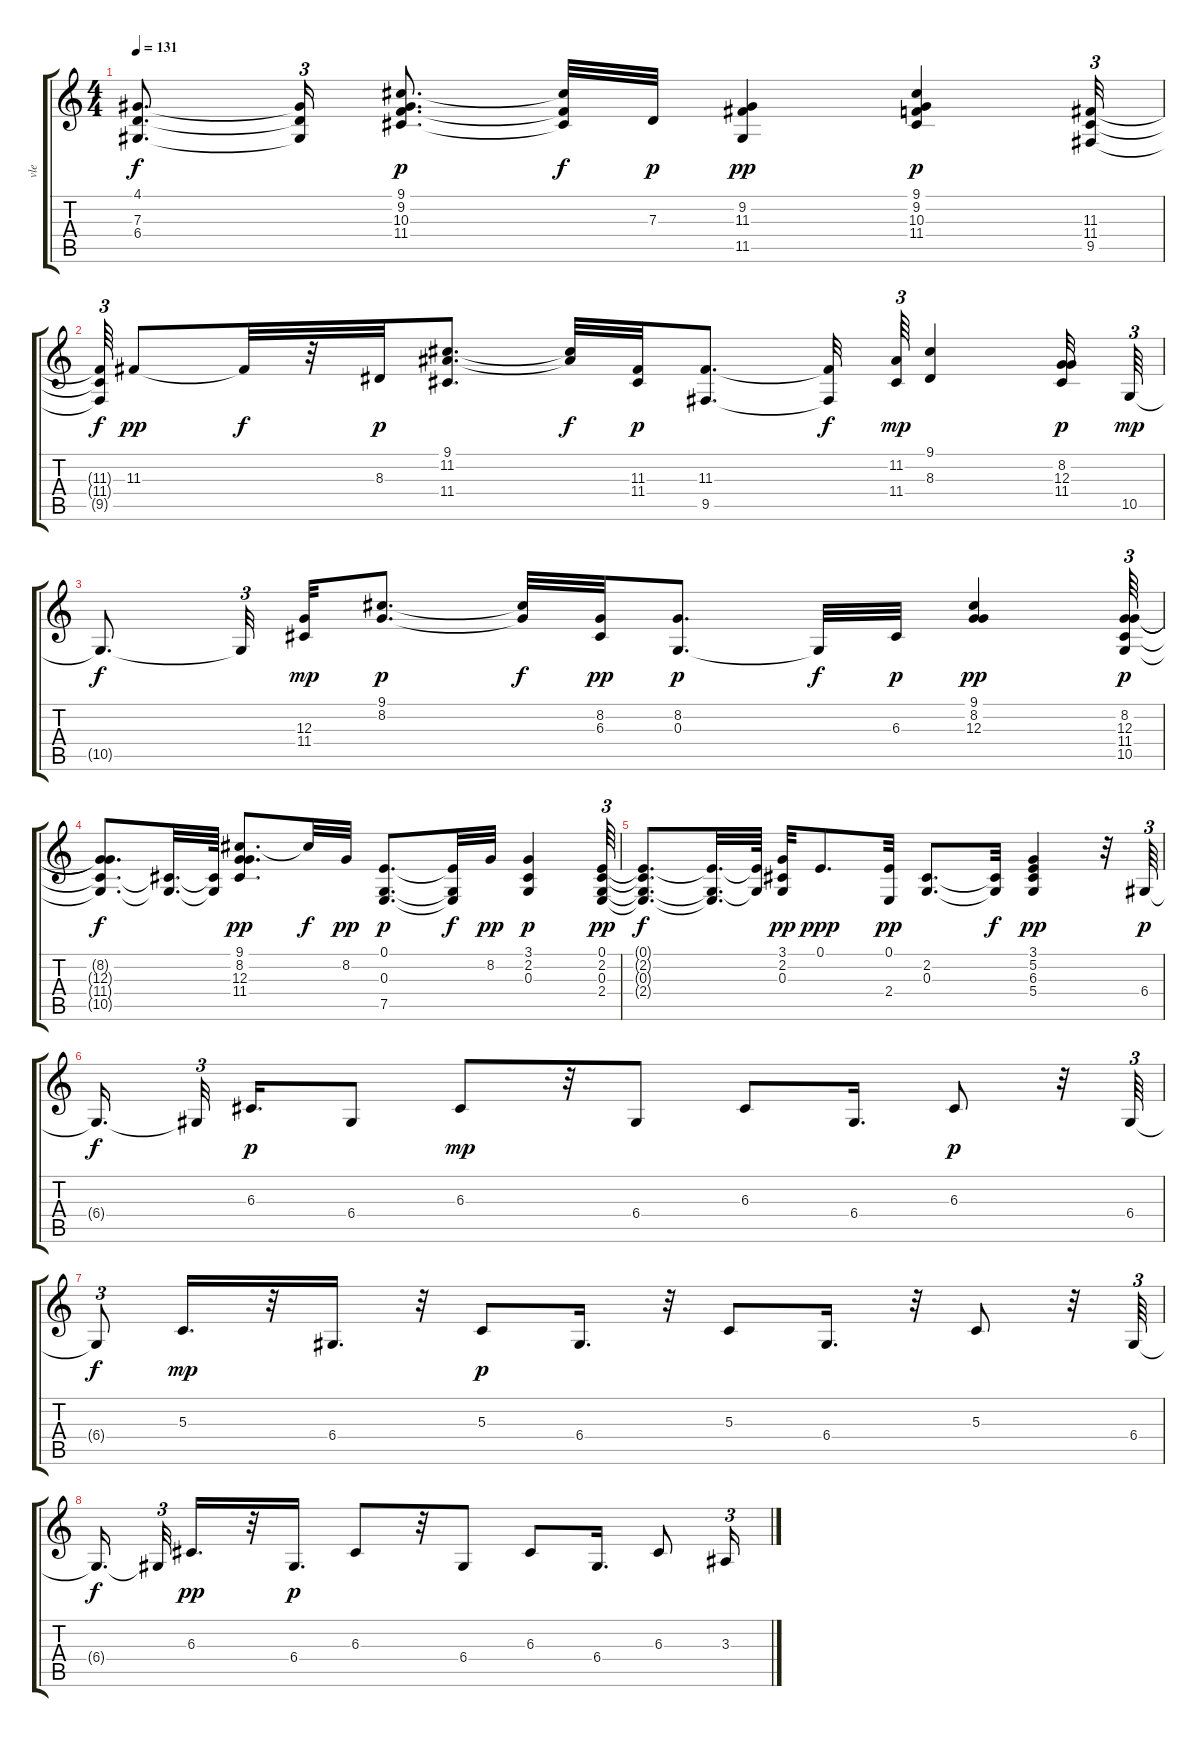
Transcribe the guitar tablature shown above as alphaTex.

\track ("vle" "vle") {instrument stringensemble2}
\staff {score tabs}
\tuning (E4 B3 G3 D3 A2 E2) {hide}
\ts (4 4)
\tempo 131
\clef g2
\ks c
(4.1{t} 7.3{t} 6.4{t}).8{d dy f} (4.1{t} 7.3{t} 6.4{t}).16{tu (3 2)} (9.1 9.2 10.3 11.4).8{d dy p} (9.1{t} 10.3{t} 11.4{t}).32{dy f} 7.3.32{dy p} (9.2 11.3 11.5).4{dy pp} (9.1 9.2 10.3 11.4).4{dy p} (11.3 11.4 9.5).32{tu (3 2)} |
(11.3{t} 11.4{t} 9.5{t}).64{tu (3 2) dy f} 11.3.8{dy pp} 11.3{t}.32{dy f} r.32 8.3.32{dy p} (9.1 11.2 11.4).8{d} (9.1{t} 11.2{t}).32{dy f} (11.3 11.4).32{dy p} (11.3 9.5).8{d} (11.3{t} 9.5{t}).32{dy f} (11.2 11.4).64{tu (3 2) dy mp} (9.1 8.3).4 (8.2 12.3 11.4).32{dy p} 10.5.64{tu (3 2) dy mp} |
10.5{t}.8{d dy f} 10.5{t}.32{tu (3 2) beam splitsecondary} (12.3 11.4).32{dy mp} (9.1 8.2).8{d dy p} (9.1{t} 8.2{t}).32{dy f} (8.2 6.3).32{dy pp} (8.2 0.3).8{d dy p} 0.3{t}.32{dy f} 6.3.32{dy p} (9.1 8.2 12.3).4{dy pp} (8.2 12.3 11.4 10.5).64{tu (3 2) dy p} |
(8.2{t} 12.3{t} 11.4{t} 10.5{t}).8{d dy f} (11.4{t} 10.5{t}).32{d} (11.4{t} 10.5{t}).64 (9.1 8.2 12.3 11.4).8{d dy pp} 9.1{t}.32{dy f} 8.2.32{dy pp} (0.1 0.3 7.5).8{d dy p} (0.1{t} 0.3{t} 7.5{t}).32{dy f} 8.2.32{dy pp} (3.1 2.2 0.3).4{dy p} (0.1 2.2 0.3 2.4).64{tu (3 2) dy pp} |
(0.1{t} 2.2{t} 0.3{t} 2.4{t}).8{d dy f} (0.1{t} 0.3{t} 2.4{t}).32{d} (0.1{t} 0.3{t}).64 (3.1 2.2 0.3).32{dy pp} 0.1.8{d dy ppp} (0.1 2.4).32{dy pp instrument stringensemble2} (2.2 0.3).8{d} (2.2{t} 0.3{t}).32{dy f} (3.1 5.2 6.3 5.4).4{dy pp} r.32 6.4.64{tu (3 2) dy p} |
6.4{t}.16{d dy f beam splitsecondary} 6.4{t}.32{tu (3 2) beam splitsecondary} 6.3.16{d dy p} 6.4.8 6.3.8{dy mp} r.32 6.4.8 6.3.8 6.4.16{d} 6.3.8{dy p} r.32 6.4.64{tu (3 2)} |
6.4{t}.8{tu (3 2) dy f} 5.3.16{d dy mp} r.32 6.4.16{d} r.32 5.3.8{dy p} 6.4.16{d} r.32 5.3.8 6.4.16{d} r.32 5.3.8 r.32 6.4.64{tu (3 2)} |
6.4{t}.16{d dy f beam splitsecondary} 6.4{t}.32{tu (3 2)} 6.3.16{d dy pp} r.32 6.4.16{d dy p} 6.3.8 r.32 6.4.8 6.3.8 6.4.16{d} 6.3.8 3.3.16{tu (3 2)}
